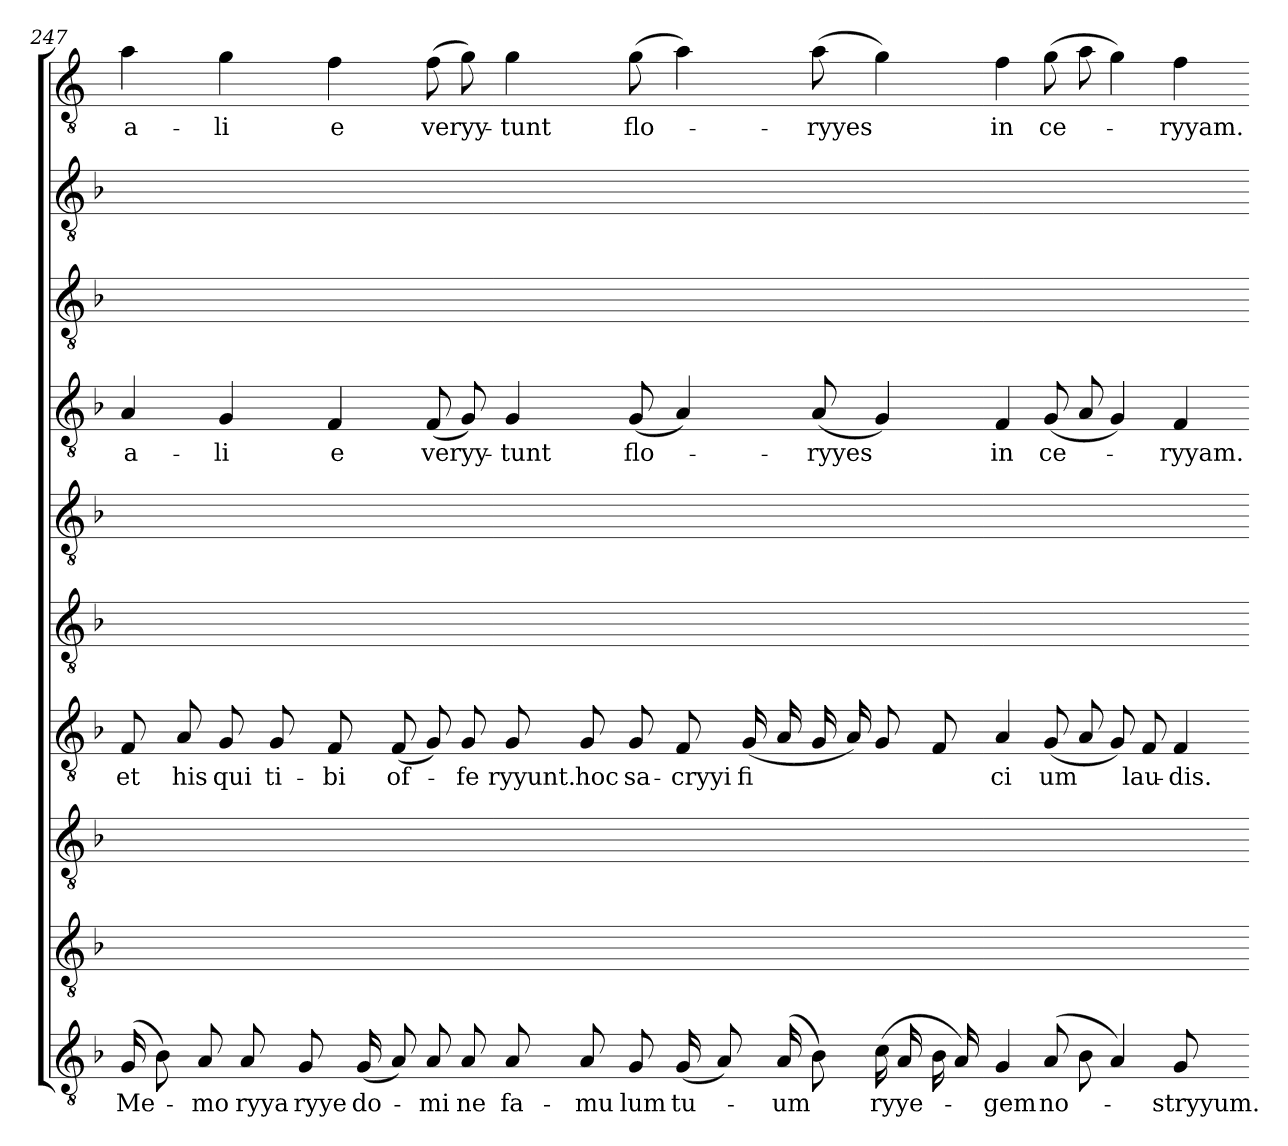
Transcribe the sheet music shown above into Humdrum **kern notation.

**kern	**text	**kern	**kern	**kern	**text	**kern	**kern	**kern	**text	**kern	**kern	**kern	**text
*part10	*part10	*part9	*part8	*part7	*part7	*part6	*part5	*part4	*part4	*part3	*part2	*part1	*part1
*staff10	*staff10	*staff9	*staff8	*staff7	*staff7	*staff6	*staff5	*staff4	*staff4	*staff3	*staff2	*staff1	*staff1
*clefGv2	*	*clefGv2	*clefGv2	*clefGv2	*	*clefGv2	*clefGv2	*clefGv2	*	*clefGv2	*clefGv2	*clefGv2	*
*k[b-]	*	*k[b-]	*k[b-]	*k[b-]	*	*k[b-]	*k[b-]	*k[b-]	*	*k[b-]	*k[b-]	*k[]	*
=247	=247	=247	=247	=247	=247	=247	=247	=247	=247	=247	=247	=247	=247
(16G	Me-	1ryy	1ryy	8F	et	1ryy	1ryy	4A	a-	1ryy	1ryy	4a	a-
8B-)	.	.	.	.	.	.	.	.	.	.	.	.	.
.	.	.	.	8A	his	.	.	.	.	.	.	.	.
8A	mo	.	.	.	.	.	.	.	.	.	.	.	.
.	.	.	.	8G	qui	.	.	4G	li	.	.	4g	li
8A	ryya	.	.	.	.	.	.	.	.	.	.	.	.
.	.	.	.	8G	ti-	.	.	.	.	.	.	.	.
8G	-ryye	.	.	.	.	.	.	.	.	.	.	.	.
.	.	.	.	8F	-bi	.	.	4F	-e	.	.	4f	-e
(16G	do-	.	.	.	.	.	.	.	.	.	.	.	.
8A)	.	.	.	(8F	of-	.	.	.	.	.	.	.	.
8A	mi	.	.	8G)	.	.	.	(8F	veryy-	.	.	(8f	veryy-
8A	-ne	.	.	8G	fe	.	.	8G)	.	.	.	8g)	.
=248-	=248-	=248-	=248-	=248-	=248-	=248-	=248-	=248-	=248-	=248-	=248-	=248-	=248-
8A	fa-	1ryy	1ryy	8G	-ryyunt.	1ryy	1ryy	4G	-tunt	1ryy	1ryy	4g	-tunt
8A	mu	.	.	8G	hoc	.	.	.	.	.	.	.	.
8G	-lum	.	.	8G	sa-	.	.	(8G	flo-	.	.	(8g	flo-
(16G	tu-	.	.	8F	cryyi	.	.	4A)	.	.	.	4a)	.
8A)	.	.	.	.	.	.	.	.	.	.	.	.	.
.	.	.	.	(16G	fi	.	.	.	.	.	.	.	.
(16A	-um	.	.	16A	.	.	.	.	.	.	.	.	.
8B-)	.	.	.	16G	.	.	.	(8A	-ryyes	.	.	(8a	-ryyes
.	.	.	.	16A)	.	.	.	.	.	.	.	.	.
(16c	ryye-	.	.	8G	.	.	.	4G)	.	.	.	4g)	.
16A	.	.	.	.	.	.	.	.	.	.	.	.	.
16B-	.	.	.	8F	.	.	.	.	.	.	.	.	.
16A)	.	.	.	.	.	.	.	.	.	.	.	.	.
=249-	=249-	=249-	=249-	=249-	=249-	=249-	=249-	=249-	=249-	=249-	=249-	=249-	=249-
4G	-gem	1ryy	1ryy	4A	ci	1ryy	1ryy	4F	in	1ryy	1ryy	4f	in
(8A	no-	.	.	(8G	-um	.	.	(8G	ce-	.	.	(8g	ce-
8B-	.	.	.	8A	.	.	.	8A	.	.	.	8a	.
4A)	.	.	.	8G)	.	.	.	4G)	.	.	.	4g)	.
.	.	.	.	8F	lau-	.	.	.	.	.	.	.	.
8G	-stryyum.	.	.	4F	-dis.	.	.	4F	-ryyam.	.	.	4f	-ryyam.
8ryy	.	.	.	.	.	.	.	.	.	.	.	.	.
=-	=-	=-	=-	=-	=-	=-	=-	=-	=-	=-	=-	=-	=-
*-	*-	*-	*-	*-	*-	*-	*-	*-	*-	*-	*-	*-	*-
